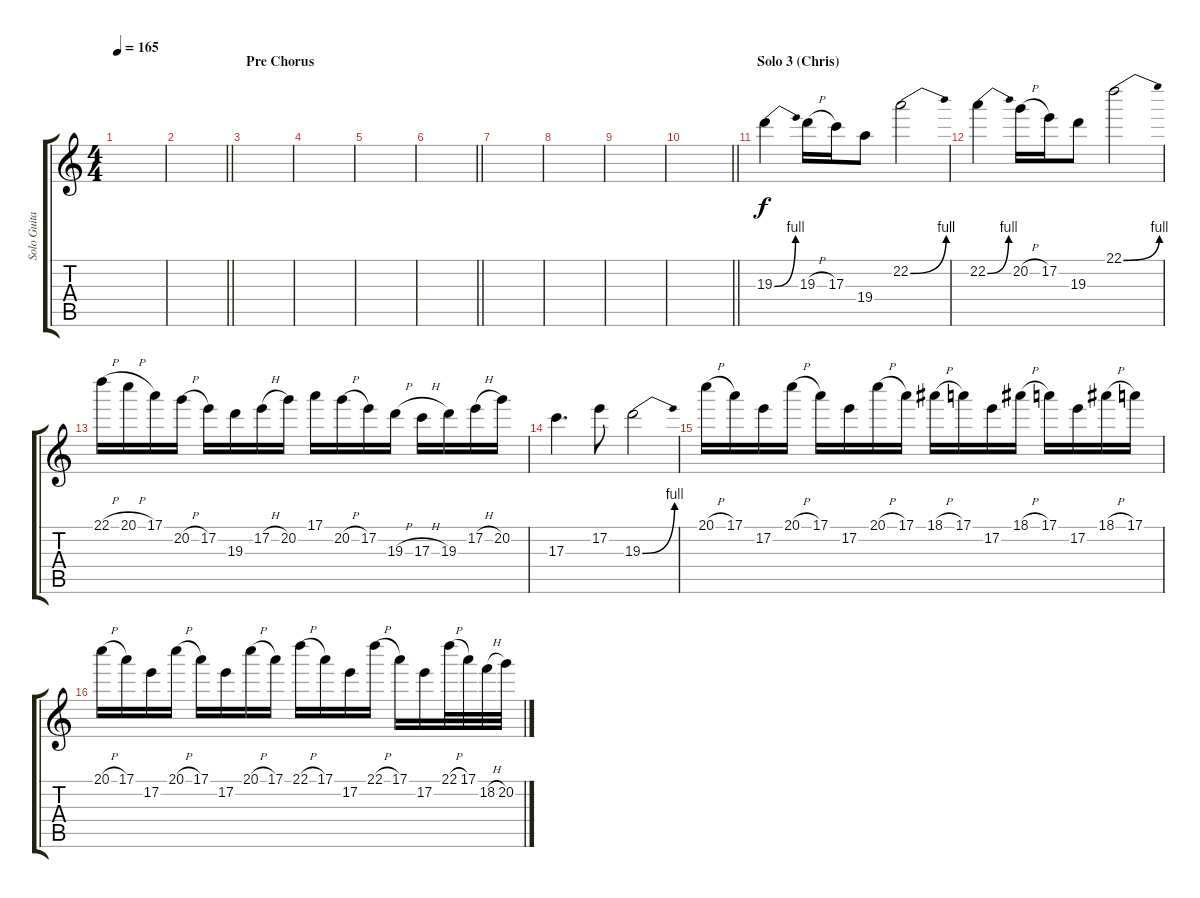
\track ("Solo Guitar (Chris)" "Solo Guita") {instrument distortionguitar}
\staff {score tabs}
\tuning (E4 B3 G3 D3 A2 E2) {hide}
\ts (4 4)
\tempo 165
\clef g2
\ks c
|
\barLineRight lightlight
|
\section ("" "Pre Chorus")
|
|
|
\barLineRight lightlight
|
|
|
|
\barLineRight lightlight
|
\section ("" "Solo 3 (Chris)")
19.3{be (bend 0 0 60 4)}.4 19.3{h}.16 17.3.16 19.4.8 22.2{be (bend 0 0 60 4)}.2 |
22.2{be (bend 0 0 60 4)}.4 20.2{h}.16 17.2.16 19.3.8 22.1{be (bend 0 0 60 4)}.2 |
22.1{h}.16 20.1{h}.16 17.1.16 20.2{h}.16 17.2.16 19.3.16 17.2{h}.16 20.2.16 17.1.16 20.2{h}.16 17.2.16 19.3{h}.16 17.3{h}.16 19.3.16 17.2{h}.16 20.2.16 |
17.3.4{d} 17.2.8 19.3{be (bend 0 0 60 4)}.2 |
20.1{h}.16 17.1.16 17.2.16 20.1{h}.16 17.1.16 17.2.16 20.1{h}.16 17.1.16 18.1{h}.16 17.1.16 17.2.16 18.1{h}.16 17.1.16 17.2.16 18.1{h}.16 17.1.16 |
20.1{h}.16 17.1.16 17.2.16 20.1{h}.16 17.1.16 17.2.16 20.1{h}.16 17.1.16 22.1{h}.16 17.1.16 17.2.16 22.1{h}.16 17.1.16 17.2.16 22.1{h}.32 17.1.32 18.2{h}.32 20.2.32
